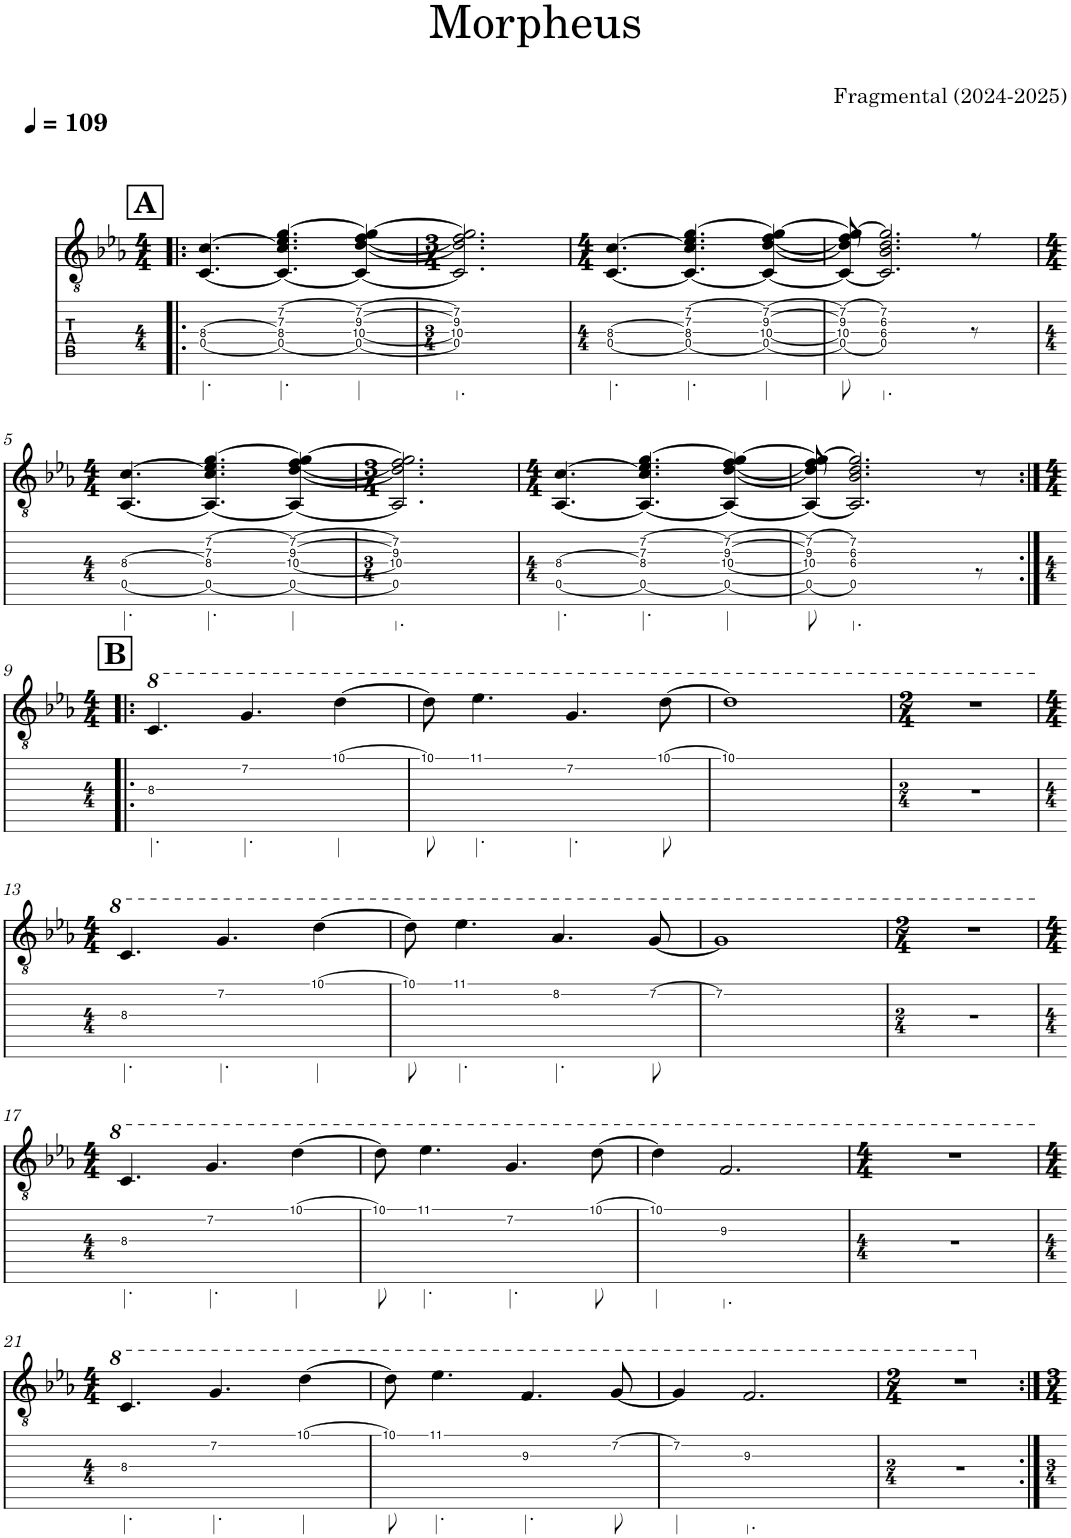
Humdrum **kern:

**kern	**kern
*part1	*part1
*staff2	*staff1
*I"Elektrische Gitarre	*
*I'El. Git.	*
*stria8	*stria5
*	*clefGv2
*k[b-e-a-]	*k[b-e-a-]
*M4/4	*M4/4
!!LO:REH:place=s1:a:B:cj:fs=14:t=A:qo=1.5
=1!|:	=1!|:
[4.C\ [4.c\	[4.C/ [4.c/
*	*MM109
4.C\_ 4.c\] 4.e-\ [4.g\	4.C/_ 4.c/] 4.e-/ [4.g/
4C\_ [4d\ [4f\ 4g\_	4C/_ [4d/ [4f/ 4g/_
=2	=2
*M3/4	*M3/4
2.C\] 2.d\] 2.f\] 2.g\]	2.C/] 2.d/] 2.f/] 2.g/]
=3	=3
*M4/4	*M4/4
[4.C\ [4.c\	[4.C/ [4.c/
4.C\_ 4.c\] 4.e-\ [4.g\	4.C/_ 4.c/] 4.e-/ [4.g/
4C\_ [4d\ [4f\ 4g\_	4C/_ [4d/ [4f/ 4g/_
=4	=4
8C\_ 8d\] 8f\] 8g\_	8C/_ 8d/] 8f/] 8g/_
2.C\] 2.B-\ 2.d\ 2.g\]	2.C/] 2.B-/ 2.d/ 2.g/]
8r	8rd
!!LO:LB:g=z
=5	=5
*M4/4	*M4/4
[4.AA-\ [4.c\	[4.AA-/ [4.c/
4.AA-\_ 4.c\] 4.e-\ [4.g\	4.AA-/_ 4.c/] 4.e-/ [4.g/
4AA-\_ [4d\ [4f\ 4g\_	4AA-/_ [4d/ [4f/ 4g/_
=6	=6
*M3/4	*M3/4
2.AA-\] 2.d\] 2.f\] 2.g\]	2.AA-/] 2.d/] 2.f/] 2.g/]
=7	=7
*M4/4	*M4/4
[4.AA-\ [4.c\	[4.AA-/ [4.c/
4.AA-\_ 4.c\] 4.e-\ [4.g\	4.AA-/_ 4.c/] 4.e-/ [4.g/
4AA-\_ [4d\ [4f\ 4g\_	4AA-/_ [4d/ [4f/ 4g/_
=8	=8
8AA-\_ 8d\] 8f\] 8g\_	8AA-/_ 8d/] 8f/] 8g/_
2.GG#\] 2.B-\ 2.d\ 2.g\]	2.AA-/] 2.B-/ 2.d/ 2.g/]
8r	8r
!!LO:LB:g=z
!!LO:REH:place=s1:a:B:cj:fs=14:t=B
=9:|!|:	=9:|!|:
*M4/4	*M4/4
*	*8va
4.c\	4.c/
4.g\	4.g/
[4dd\	[4dd\
=10	=10
8dd\]	8dd\]
4.ee-\	4.ee-\
4.g\	4.g/
[8dd\	[8dd\
=11	=11
1dd]	1dd]
=12	=12
*M2/4	*M2/4
2r	2r
!!LO:LB:g=z
=13	=13
*M4/4	*M4/4
4.c\	4.c/
4.g\	4.g/
[4dd\	[4dd\
=14	=14
8dd\]	8dd\]
4.ee-\	4.ee-\
4.g#\	4.a-/
[8g\	[8g/
=15	=15
1g]	1g]
=16	=16
*M2/4	*M2/4
2r	2r
!!LO:LB:g=z
=17	=17
*M4/4	*M4/4
4.c\	4.c/
4.g\	4.g/
[4dd\	[4dd\
=18	=18
8dd\]	8dd\]
4.ee-\	4.ee-\
4.g\	4.g/
[8dd\	[8dd\
=19	=19
4dd\]	4dd\]
2.f\	2.f/
=20	=20
*M4/4	*M4/4
1r	1r
!!LO:LB:g=z
=21	=21
*M4/4	*M4/4
4.c\	4.c/
4.g\	4.g/
[4dd\	[4dd\
=22	=22
8dd\]	8dd\]
4.ee-\	4.ee-\
4.f\	4.f/
[8g\	[8g/
=23	=23
4g\]	4g/]
2.f\	2.f/
=24	=24
*M2/4	*M2/4
2r	2r
*	*X8va
=:|!	=:|!
*-	*-
